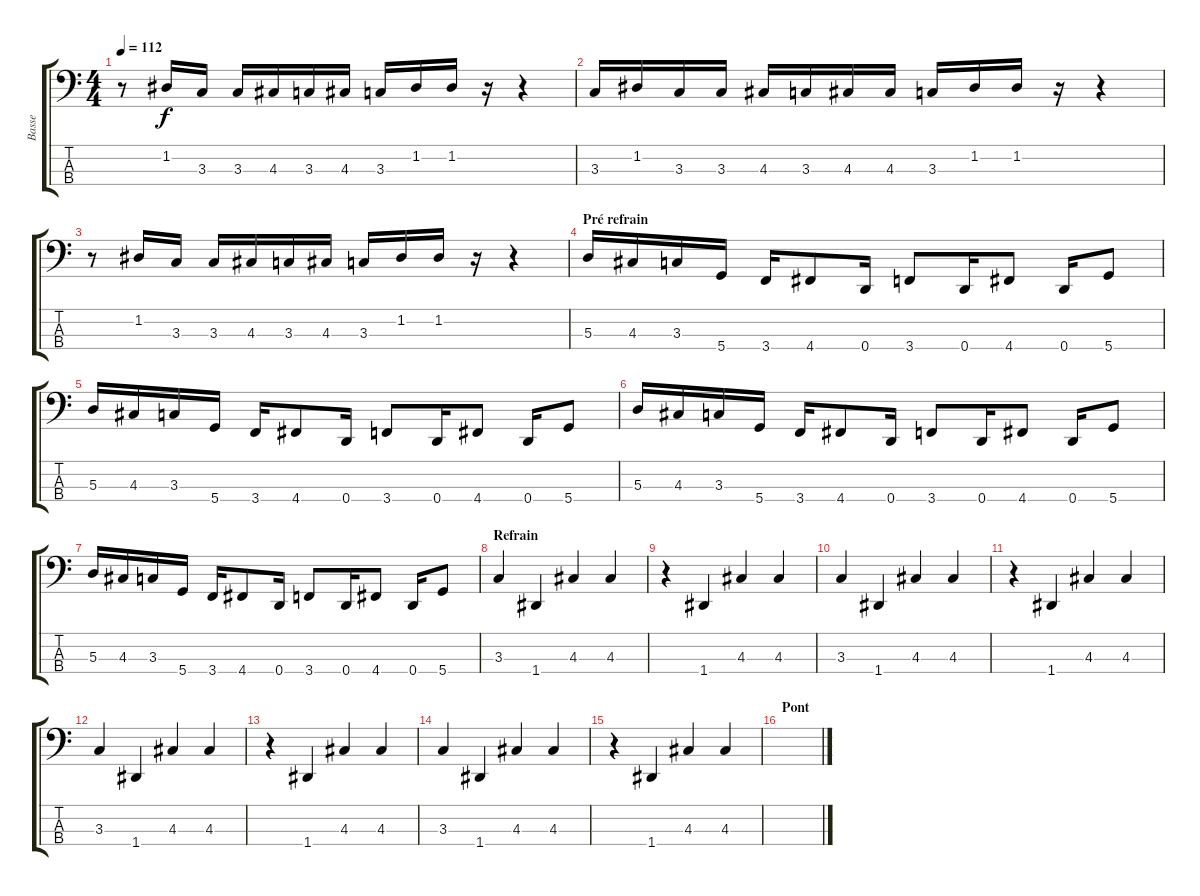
\track ("Basse" "Basse") {instrument electricbassfinger}
\staff {score tabs}
\tuning (G2 D2 A1 D1) {hide}
\ts (4 4)
\tempo 112
\clef f4
\ks c
r.8{dy f} 1.2.16 3.3.16 3.3.16 4.3.16 3.3.16 4.3.16 3.3.16 1.2.16 1.2.16 r.16 r.4 |
3.3.16 1.2.16 3.3.16 3.3.16 4.3.16 3.3.16 4.3.16 4.3.16 3.3.16 1.2.16 1.2.16 r.16 r.4 |
r.8 1.2.16 3.3.16 3.3.16 4.3.16 3.3.16 4.3.16 3.3.16 1.2.16 1.2.16 r.16 r.4 |
\section ("" "Pré refrain")
5.3.16 4.3.16 3.3.16 5.4.16 3.4.16 4.4.8 0.4.16 3.4.8 0.4.16 4.4.8 0.4.16 5.4.8 |
5.3.16 4.3.16 3.3.16 5.4.16 3.4.16 4.4.8 0.4.16 3.4.8 0.4.16 4.4.8 0.4.16 5.4.8 |
5.3.16 4.3.16 3.3.16 5.4.16 3.4.16 4.4.8 0.4.16 3.4.8 0.4.16 4.4.8 0.4.16 5.4.8 |
5.3.16 4.3.16 3.3.16 5.4.16 3.4.16 4.4.8 0.4.16 3.4.8 0.4.16 4.4.8 0.4.16 5.4.8 |
\section ("" "Refrain")
3.3.4 1.4.4 4.3.4 4.3.4 |
r.4 1.4.4 4.3.4 4.3.4 |
3.3.4 1.4.4 4.3.4 4.3.4 |
r.4 1.4.4 4.3.4 4.3.4 |
3.3.4 1.4.4 4.3.4 4.3.4 |
r.4 1.4.4 4.3.4 4.3.4 |
3.3.4 1.4.4 4.3.4 4.3.4 |
r.4 1.4.4 4.3.4 4.3.4 |
\section ("" "Pont")
